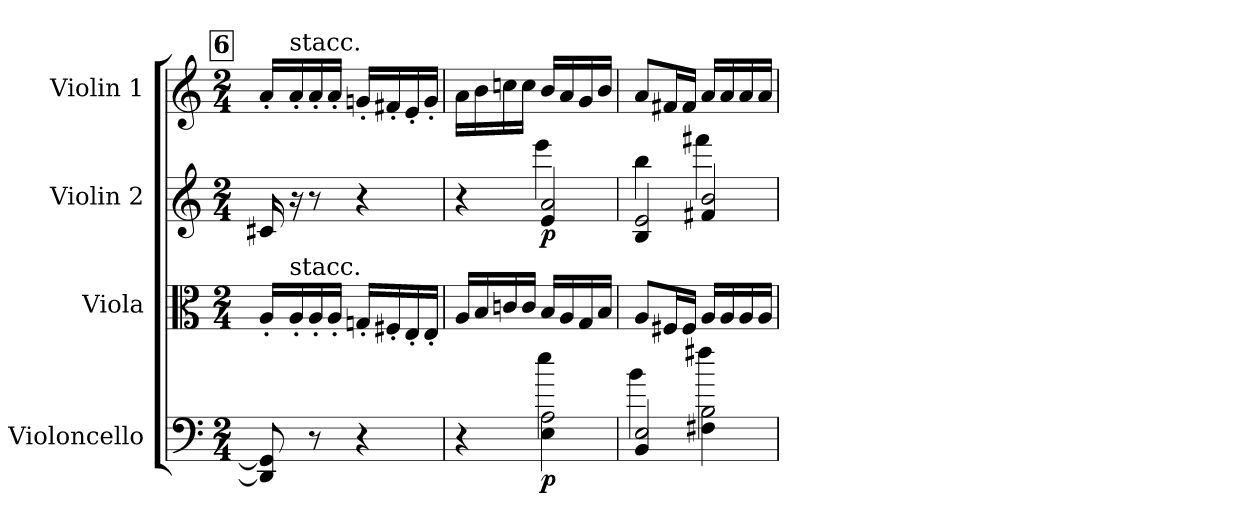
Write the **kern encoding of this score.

**kern	**dynam	**kern	**dynam	**kern	**dynam	**kern	**dynam
*part4	*part4	*part3	*part3	*part2	*part2	*part1	*part1
*staff4	*staff4	*staff3	*staff3	*staff2	*staff2	*staff1	*staff1
*I"Violoncello	*	*I"Viola	*	*I"Violin 2	*	*I"Violin 1	*
*I'Vc	*	*I'Vla	*	*I'Vln	*	*I'Vln	*
*clefF4	*	*clefC3	*	*clefG2	*	*clefG2	*
*k[]	*	*k[]	*	*k[]	*	*k[]	*
*M2/4	*	*M2/4	*	*M2/4	*	*M2/4	*
!!LO:REH:place=s1:a:B:cj:fs=14:t=6
=61	=61	=61	=61	=61	=61	=61	=61
8DD#/] 8GG#/]	.	16A'/LL	.	16c#X/	.	16a'/LL	.
!	!	!	!	!	!	!LO:TX:a:t=stacc.	!
!	!	!LO:TX:a:t=stacc.	!	!	!	!	!
!	!	!	!LO:DY:b	!	!	!	!
!	!	!	!LO:DY:n=1:b	!	!	!	!LO:DY:b
!	!	!	!	!	!	!	!LO:DY:n=1:b
.	.	16A'/	pp other-dynamics	16r	.	16a'/	pp other-dynamics
8r	.	16A'/	.	8r	.	16a'/	.
.	.	16A'/JJ	.	.	.	16a'/JJ	.
4r	.	16Gn'/LL	.	4r	.	16gn'/LL	.
.	.	16F#X'/	.	.	.	16f#X'/	.
.	.	16E'/	.	.	.	16e'/	.
.	.	16E'/JJ	.	.	.	16g'/JJ	.
!!LO:LB:g=z
=62	=62	=62	=62	=62	=62	=62	=62
*^	*	*	*	*^	*	*	*
4r	4ryy	.	16A/LL	.	4r	4ryy	.	16a\LL	.
.	.	.	16B/	.	.	.	.	16b\	.
.	.	.	16cn/	.	.	.	.	16ccn\	.
.	.	.	16c/JJ	.	.	.	.	16cc\JJ	.
!LO:N:n=2:head=open	!	!LO:DY:b	!	!	!LO:N:n=2:head=open	!	!LO:DY:b	!	!
4E\ 4A\	4ee	p	16B/LL	.	4e/ 4a/	4eee	p	16b/LL	.
.	.	.	16A/	.	.	.	.	16a/	.
.	.	.	16G/	.	.	.	.	16g/	.
.	.	.	16B/JJ	.	.	.	.	16b/JJ	.
=63	=63	=63	=63	=63	=63	=63	=63	=63	=63
!LO:N:n=2:head=open	!	!	!	!	!LO:N:n=2:head=open	!	!	!	!
4BB/ 4E/	4b	.	8A/L	.	4B/ 4e/	4bb	.	8a/L	.
.	.	.	16F#X/L	.	.	.	.	16f#X/L	.
.	.	.	16F#/JJ	.	.	.	.	16f#/JJ	.
!LO:N:n=2:head=open	!	!	!	!	!LO:N:n=2:head=open	!	!	!	!
4F#X\ 4B\	4ff#X	.	16A/LL	.	4f#X/ 4b/	4fff#X	.	16a/LL	.
.	.	.	16A/	.	.	.	.	16a/	.
.	.	.	16A/	.	.	.	.	16a/	.
.	.	.	16A/JJ	.	.	.	.	16a/JJ	.
*v	*v	*	*	*	*v	*v	*	*	*
=	=	=	=	=	=	=	=
*-	*-	*-	*-	*-	*-	*-	*-
